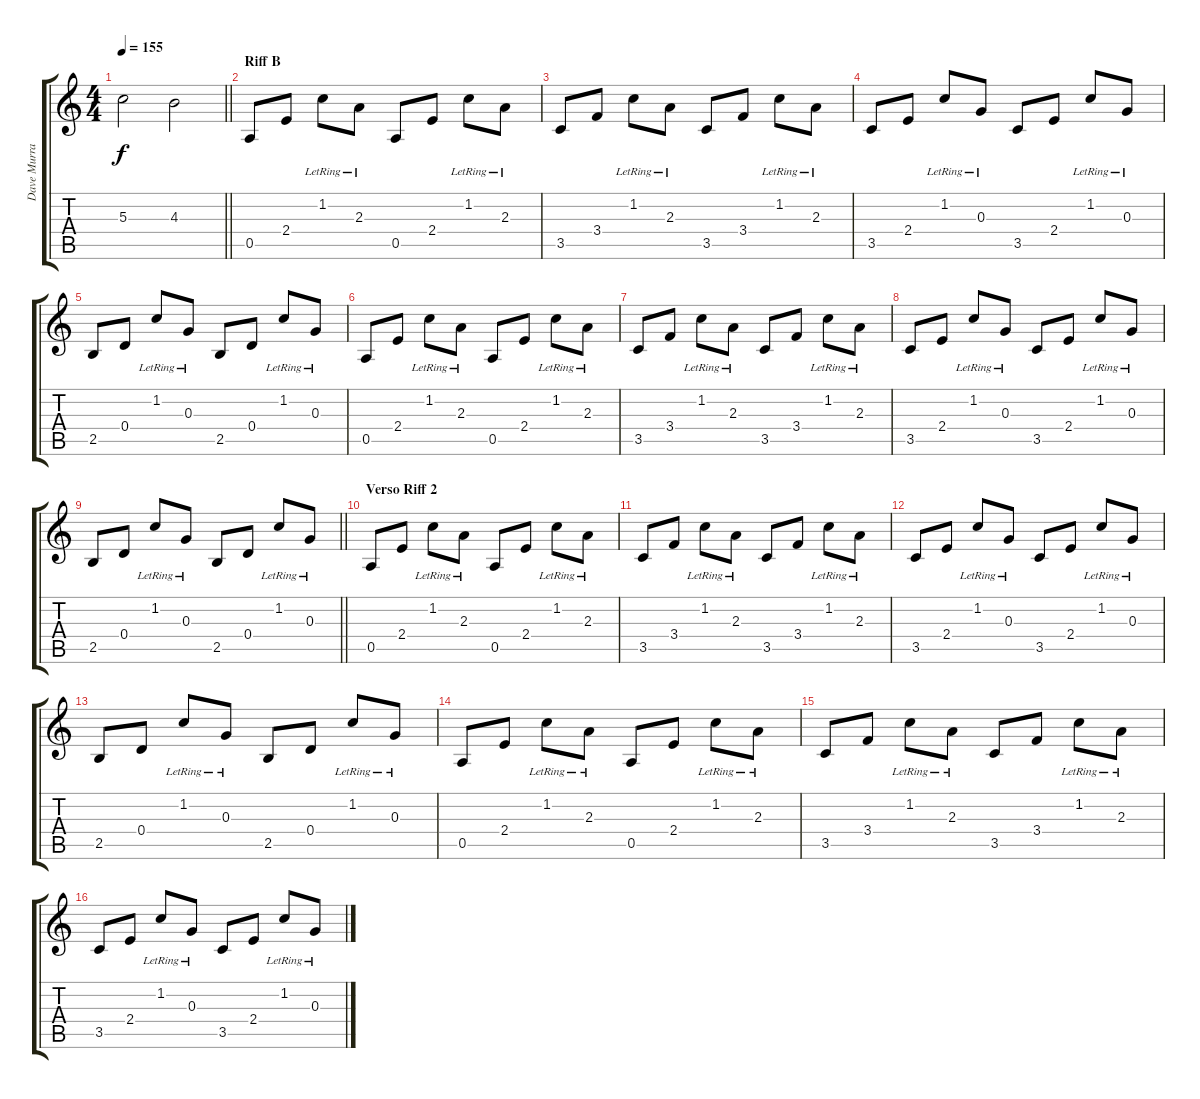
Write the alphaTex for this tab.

\track ("Dave Murray" "Dave Murra") {instrument overdrivenguitar}
\staff {score tabs}
\tuning (E4 B3 G3 D3 A2 E2) {hide}
\ts (4 4)
\tempo 155
\clef g2
\barLineRight lightlight
\ks c
5.3.2{dy f} 4.3.2 |
\section ("" "Riff B")
0.5.8{instrument acousticguitarnylon} 2.4.8 1.2{lr}.8 2.3{lr}.8 0.5.8 2.4.8 1.2{lr}.8 2.3{lr}.8 |
3.5.8 3.4.8 1.2{lr}.8 2.3{lr}.8 3.5.8 3.4.8 1.2{lr}.8 2.3{lr}.8 |
3.5.8 2.4.8 1.2{lr}.8 0.3{lr}.8 3.5.8 2.4.8 1.2{lr}.8 0.3{lr}.8 |
2.5.8 0.4.8 1.2{lr}.8 0.3{lr}.8 2.5.8 0.4.8 1.2{lr}.8 0.3{lr}.8 |
0.5.8 2.4.8 1.2{lr}.8 2.3{lr}.8 0.5.8 2.4.8 1.2{lr}.8 2.3{lr}.8 |
3.5.8 3.4.8 1.2{lr}.8 2.3{lr}.8 3.5.8 3.4.8 1.2{lr}.8 2.3{lr}.8 |
3.5.8 2.4.8 1.2{lr}.8 0.3{lr}.8 3.5.8 2.4.8 1.2{lr}.8 0.3{lr}.8 |
\barLineRight lightlight
2.5.8 0.4.8 1.2{lr}.8 0.3{lr}.8 2.5.8 0.4.8 1.2{lr}.8 0.3{lr}.8 |
\section ("" "Verso Riff 2")
0.5.8 2.4.8 1.2{lr}.8 2.3{lr}.8 0.5.8 2.4.8 1.2{lr}.8 2.3{lr}.8 |
3.5.8 3.4.8 1.2{lr}.8 2.3{lr}.8 3.5.8 3.4.8 1.2{lr}.8 2.3{lr}.8 |
3.5.8 2.4.8 1.2{lr}.8 0.3{lr}.8 3.5.8 2.4.8 1.2{lr}.8 0.3{lr}.8 |
2.5.8 0.4.8 1.2{lr}.8 0.3{lr}.8 2.5.8 0.4.8 1.2{lr}.8 0.3{lr}.8 |
0.5.8 2.4.8 1.2{lr}.8 2.3{lr}.8 0.5.8 2.4.8 1.2{lr}.8 2.3{lr}.8 |
3.5.8 3.4.8 1.2{lr}.8 2.3{lr}.8 3.5.8 3.4.8 1.2{lr}.8 2.3{lr}.8 |
3.5.8 2.4.8 1.2{lr}.8 0.3{lr}.8 3.5.8 2.4.8 1.2{lr}.8 0.3{lr}.8
